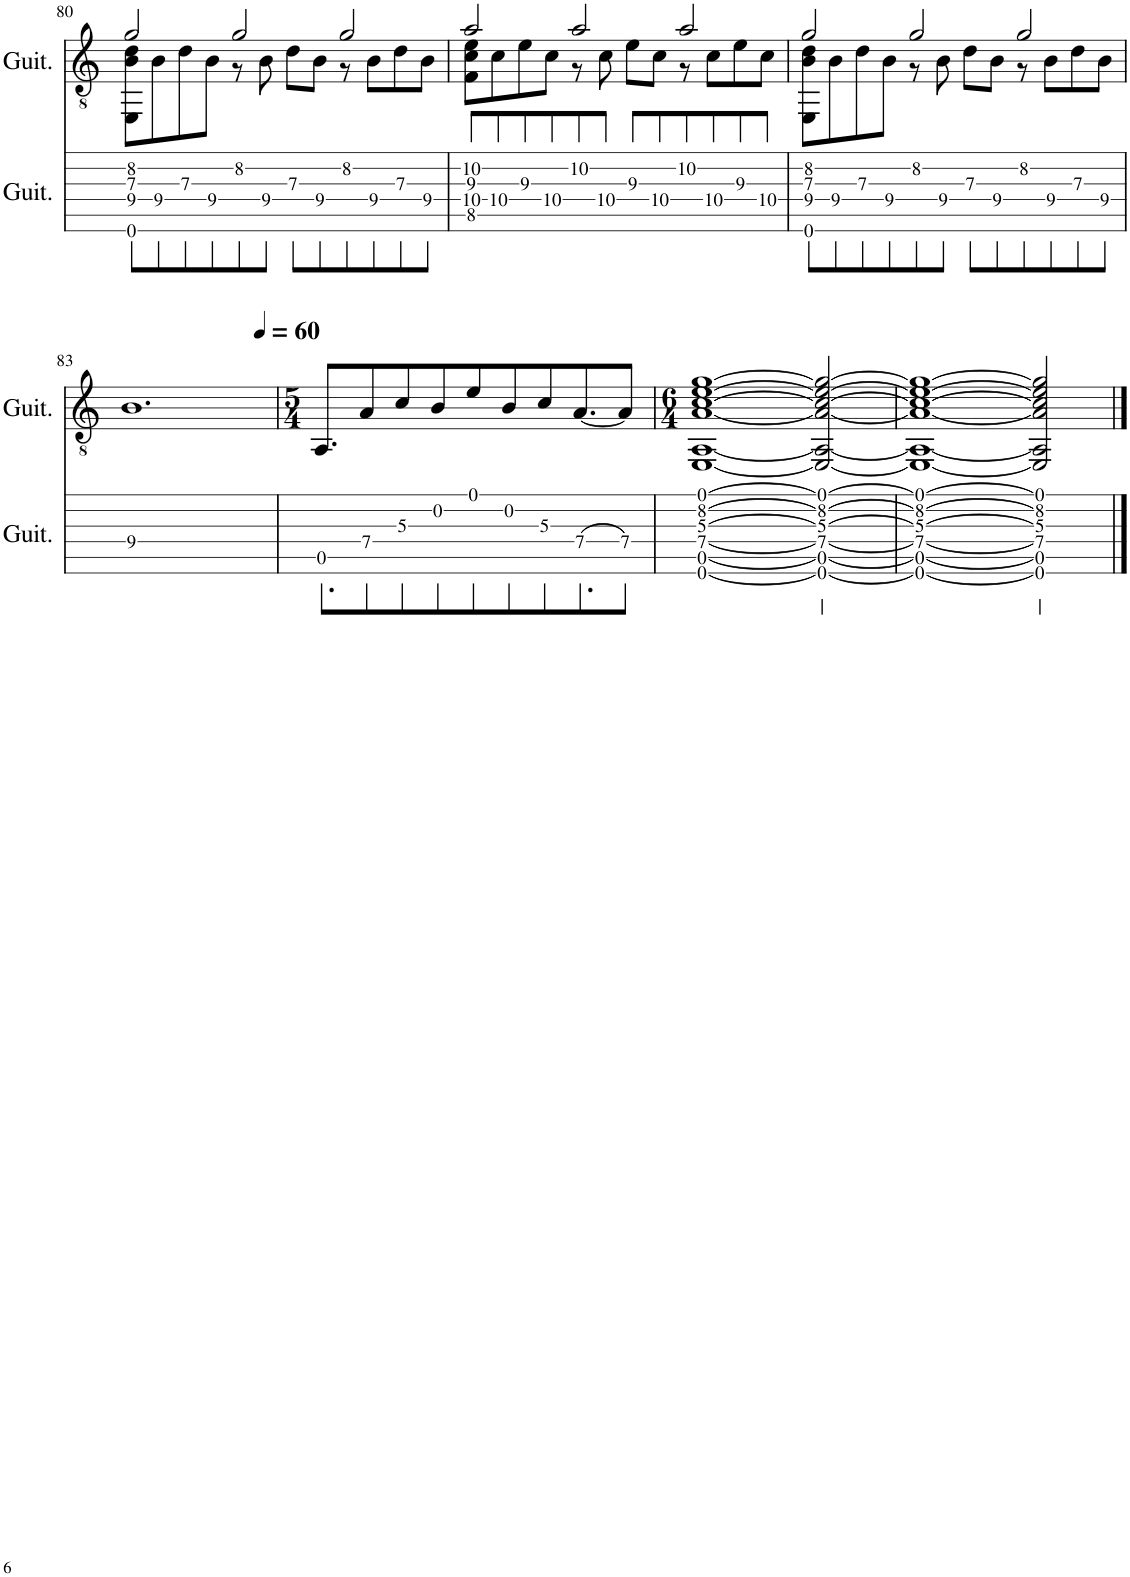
**kern	**kern
*part2	*part1
*staff2	*staff1
*I"Guitare classique	*I"Guitare acoustique
*I'Guit.	*I'Guit.
!!LO:PB:g=z
*	*clefGv2
*k[]	*k[]
*M6/4	*M6/4
=80	=80
*	*^
8EE\ 8B\ 8d\ 8g\L	2g/	8EE\ 8B\ 8d\L
8B\	.	8B\
8d\	.	8d\
8B\	.	8B\J
8g\	2g/	8r
8B\J	.	8B\
8d\L	.	8d\L
8B\	.	8B\J
8g\	2g/	8r
8B\	.	8B\L
8d\	.	8d\
8B\J	.	8B\J
=81	=81	=81
*^	*	*
8F/ 8c/ 8e/ 8a/L	8r	2a/	8F\ 8c\ 8e\L
8c/	8r	.	8c\
8e/	8r	.	8e\
8c/	8r	.	8c\J
8a/	8r	2a/	8r
8c/J	8r	.	8c\
8e/L	8r	.	8e\L
8c/	8r	.	8c\J
8a/	8r	2a/	8r
8c/	8r	.	8c\L
8e/	8r	.	8e\
8c/J	8r	.	8c\J
*v	*v	*	*
=82	=82	=82
8EE\ 8B\ 8d\ 8g\L	2g/	8EE\ 8B\ 8d\L
8B\	.	8B\
8d\	.	8d\
8B\	.	8B\J
8g\	2g/	8r
8B\J	.	8B\
8d\L	.	8d\L
8B\	.	8B\J
8g\	2g/	8r
8B\	.	8B\L
8d\	.	8d\
8B\J	.	8B\J
*	*v	*v
!!LO:LB:g=z
=83	=83
1.B	1.B
=84	=84
*M5/4	*M5/4
*	*MM60
8.AA\L	8.AA/L
8A\	8A/
8c\	8c/
8B\	8B/
8e\	8e/
8B\	8B/
8c\	8c/
[8.A\	[8.A/
8A\J]	8A/J]
=85	=85
*M6/4	*M6/4
[1EE [1AA [1A [1c [1g [1e	[1EE [1AA [1A [1c [1e [1g
2EE\_ 2AA\_ 2A\_ 2c\_ 2g\_ 2e\_	2EE/_ 2AA/_ 2A/_ 2c/_ 2e/_ 2g/_
=86	=86
1EE_ 1AA_ 1A_ 1c_ 1g_ 1e_	1EE_ 1AA_ 1A_ 1c_ 1e_ 1g_
2EE\] 2AA\] 2A\] 2c\] 2g\] 2e\]	2EE/] 2AA/] 2A/] 2c/] 2e/] 2g/]
==	==
*-	*-
